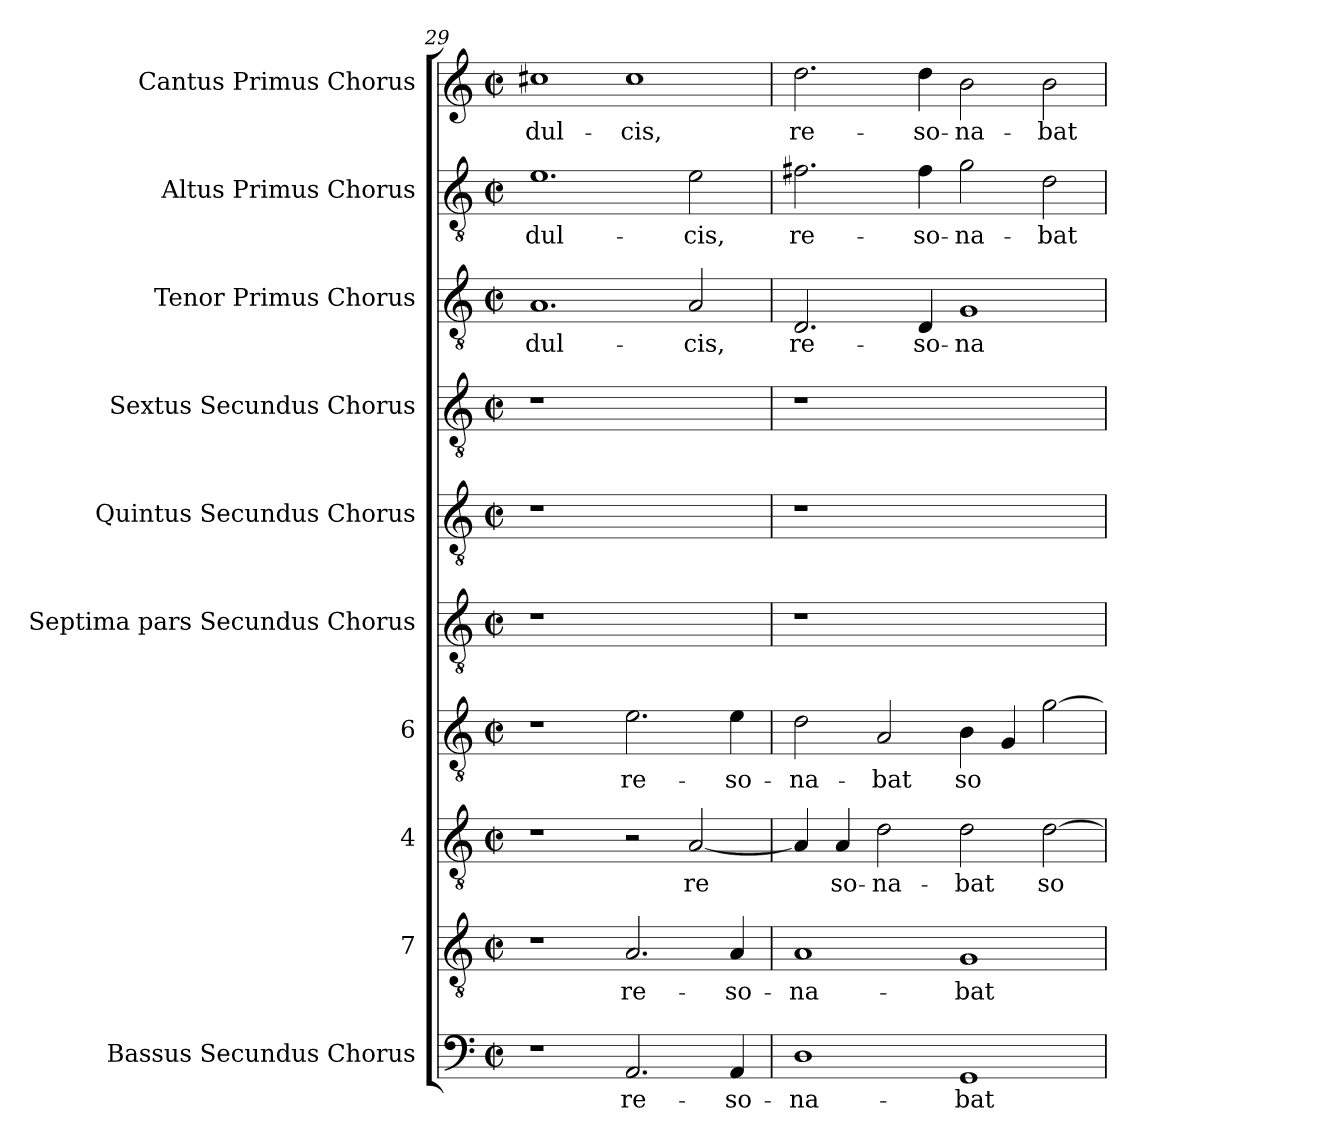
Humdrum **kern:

**kern	**text	**kern	**text	**kern	**text	**kern	**text	**kern	**kern	**kern	**kern	**text	**kern	**text	**kern	**text
*part10	*part10	*part9	*part9	*part8	*part8	*part7	*part7	*part6	*part5	*part4	*part3	*part3	*part2	*part2	*part1	*part1
*staff10	*staff10	*staff9	*staff9	*staff8	*staff8	*staff7	*staff7	*staff6	*staff5	*staff4	*staff3	*staff3	*staff2	*staff2	*staff1	*staff1
*I"Bassus  Secundus Chorus	*	*I"7	*	*I"4	*	*I"6	*	*I"Septima pars  Secundus Chorus	*I"Quintus  Secundus Chorus	*I"Sextus  Secundus Chorus	*I"Tenor  Primus Chorus	*	*I"Altus  Primus Chorus	*	*I"Cantus  Primus Chorus	*
*I'B	*	*	*	*	*	*	*	*	*	*	*I'T	*	*I'A	*	*I'C	*
*clefF4	*	*clefGv2	*	*clefGv2	*	*clefGv2	*	*clefGv2	*clefGv2	*clefGv2	*clefGv2	*	*clefGv2	*	*clefG2	*
*k[]	*	*k[]	*	*k[]	*	*k[]	*	*k[]	*k[]	*k[]	*k[]	*	*k[]	*	*k[]	*
*C:	*	*C:	*	*C:	*	*C:	*	*C:	*C:	*C:	*C:	*	*C:	*	*C:	*
*M2/2	*	*M2/2	*	*M2/2	*	*M2/2	*	*M2/2	*M2/2	*M2/2	*M2/2	*	*M2/2	*	*M2/2	*
*met(c|)	*	*met(c|)	*	*met(c|)	*	*met(c|)	*	*met(c|)	*met(c|)	*met(c|)	*met(c|)	*	*met(c|)	*	*met(c|)	*
=29	=29	=29	=29	=29	=29	=29	=29	=29	=29	=29	=29	=29	=29	=29	=29	=29
!	!	!	!	!	!	!	!	!	!	!	!	!LO:LY:b:cj	!	!LO:LY:b:cj	!	!LO:LY:b:cj
1r	.	1r	.	1r	.	1r	.	1r	1r	1r	1.A	dul-	1.e	dul-	1cc#X	dul-
!	!LO:LY:b:cj	!	!LO:LY:b:cj	!	!	!	!LO:LY:b:cj	!	!	!	!	!	!	!	!	!LO:LY:b:cj
2.AA/	re-	2.A/	re-	2r	.	2.e\	re-	1ryy	1ryy	1ryy	.	.	.	.	1cc#	-cis,
!	!	!	!	!	!LO:LY:b:cj	!	!	!	!	!	!	!LO:LY:b:cj	!	!LO:LY:b:cj	!	!
.	.	.	.	[<2A/	re-	.	.	.	.	.	2A/	-cis,	2e\	-cis,	.	.
!	!LO:LY:b:cj	!	!LO:LY:b:cj	!	!	!	!LO:LY:b:cj	!	!	!	!	!	!	!	!	!
4AA/	-so-	4A/	-so-	.	.	4e\	-so-	.	.	.	.	.	.	.	.	.
=30	=30	=30	=30	=30	=30	=30	=30	=30	=30	=30	=30	=30	=30	=30	=30	=30
!	!LO:LY:b:cj	!	!LO:LY:b:cj	!	!LO:LY:b:cj	!	!LO:LY:b:cj	!	!	!	!	!LO:LY:b:cj	!	!LO:LY:b:cj	!	!LO:LY:b:cj
1D	-na-	1A	-na-	4A/]	--	2d\	-na-	1r	1r	1r	2.D/	re-	2.f#X\	re-	2.dd\	re-
!	!	!	!	!	!LO:LY:b:cj	!	!	!	!	!	!	!	!	!	!	!
.	.	.	.	4A/	-so-	.	.	.	.	.	.	.	.	.	.	.
!	!	!	!	!	!LO:LY:b:cj	!	!LO:LY:b:cj	!	!	!	!	!	!	!	!	!
.	.	.	.	2d\	-na-	2A/	-bat	.	.	.	.	.	.	.	.	.
!	!	!	!	!	!	!	!	!	!	!	!	!LO:LY:b:cj	!	!LO:LY:b:cj	!	!LO:LY:b:cj
.	.	.	.	.	.	.	.	.	.	.	4D/	-so-	4f#\	-so-	4dd\	-so-
!	!LO:LY:b:cj	!	!LO:LY:b:cj	!	!LO:LY:b:cj	!	!LO:LY:b:cj	!	!	!	!	!LO:LY:b:cj	!	!LO:LY:b:cj	!	!LO:LY:b:cj
1GG	-bat	1G	-bat	2d\	-bat	4B\	so-	1ryy	1ryy	1ryy	1G	-na-	2g\	-na-	2b\	-na-
!	!	!	!	!	!	!	!LO:LY:b:cj	!	!	!	!	!	!	!	!	!
.	.	.	.	.	.	4G/	--	.	.	.	.	.	.	.	.	.
!	!	!	!	!	!LO:LY:b:cj	!	!LO:LY:b:cj	!	!	!	!	!	!	!LO:LY:b:cj	!	!LO:LY:b:cj
.	.	.	.	[>2d\	so-	[>2g\	--	.	.	.	.	.	2d\	-bat	2b\	-bat
=	=	=	=	=	=	=	=	=	=	=	=	=	=	=	=	=
*-	*-	*-	*-	*-	*-	*-	*-	*-	*-	*-	*-	*-	*-	*-	*-	*-
